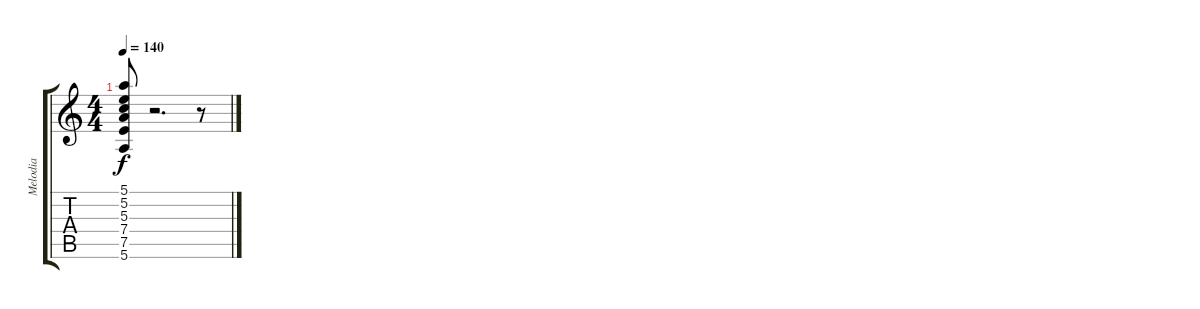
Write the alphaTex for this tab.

\track ("Melodia" "Melodia") {instrument distortionguitar}
\staff {score tabs}
\tuning (E4 B3 G3 D3 A2 E2) {hide}
\ts (4 4)
\tempo 140
\clef g2
\ks c
(5.1 5.2 5.3 7.4 7.5 5.6).8{dy f} r.2{d} r.8
